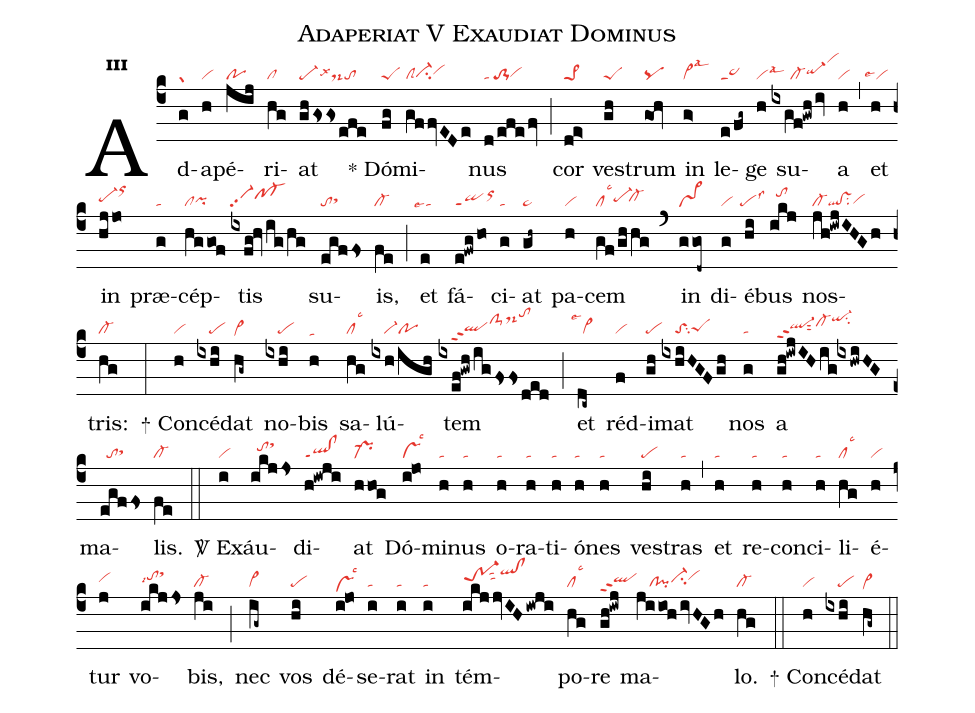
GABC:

name:Adaperiat V Exaudiat Dominus;
office-part:re;
mode:3;
nabc-lines:1;
%%
initial-style: 1;
name:Adaperiat Dominus;
mode: 3;
office-part: Responsorium;
annotation: Resp.;
annotation: iii;
nabc-lines:1;
%%
(c4) Ad(g|gr)a(h|vi)pé(jij|po)ri(hg|cl)at(gh/gss/efe|pe-lsx6ds-to) <sp>*</sp> Dó(fg|peS)mi(gf/fvEDe|clSci-hgvihh)nus(d/efefv|ta/to-1vihg) (;) cor(de>|pe>1) ves(gh|peS)trum(goh|pq) in(g>|vi>lsal3) le(e/fg~|sc~)ge(h|vilsal3) su(ixgf!gwh/iv|//////cl-qi-hhvihm)a(h|vi) (,) et(h|``vilse4) in(hjjo|pe-hhorhl) præ(g|ta)cép(hggof|clpihg)tis(ixfg!hvig/hg|vi-pp2pf-hi) su(egffs|tosthh)is,(fe|cl-) (;) et(e|``talse4) fá(e!fwg/ho|qippt1orhj)ci(g|ta)at(gh~|ta>) pa(h|vi)cem(gf/gh/hg|cllsc3pe-hh`cl-hh) (`) in(ggod~|vs>) di(g|vi)é(hi|`pelss3)bus(ikj|//tohj) nos(jh!iwjIHGh|cl-ql!vssu2vihg)tris:(hg|cl-) (:)

<sp>+</sp> Con(h|vi)cé(ixhi|////pe)dat(hg~|vi>he) no(ixhi|////pe)bis(h|tahe) sa(hg|cllsc3)lú(ixh/igh|////vi-po)tem(ixef!gwh/ig/fss/ded|////qlhgppt2clS-hjds-hktohm) (;) et(dc~|``vi>lse1) réd(f|vi)i(gh|pe)mat(ixhiHGFgh|////toSsu2peShg) nos(g|ta) a(gh!iwjIHig!ixhwiHG|ql-hhppt2sut2cl-hiqi-hksu2) ma(egffs|//tosthh)lis.(fe|cl-) (::)

<sp>V/</sp> Ex(i|vi)áu(ikjjs|//tohisthk)di(h!iwji|ql!clppt1)at(hhog|pr-) Dó(i!jo|vslsc3)mi(h|ta)nus(h|ta) o(h|ta)ra(h|ta)ti(h|ta)ó(h|ta)nes(h|ta) ves(hi|pe)tras(h|ta) (,) et(h|ta) re(h|ta)con(h|ta)ci(h|ta)li(hg|cllsc3)é(h|vi)tur(j|vihh) vo(ikjjs|tohilsi7sthk)bis,(ji|cl-) (;) nec(ig~|vi>) vos(hi|pe) dé(i!jo|vshdlsc3)se(i|ta)rat(i|ta) in(i|ta) tém(ikjjvIHiwji|trS-hh````tahk`tahi/qlhk!clhk)po(hg|cllsc3)re(gh!iwj|qlhhppt2) ma(jiiohivHGh|////cl!pici-hhvihi)lo.(hg|cl-) (::)

<sp>+</sp> Con(h|vi)cé(ixhi|////pe)dat(hg~|vi>he) (::)
